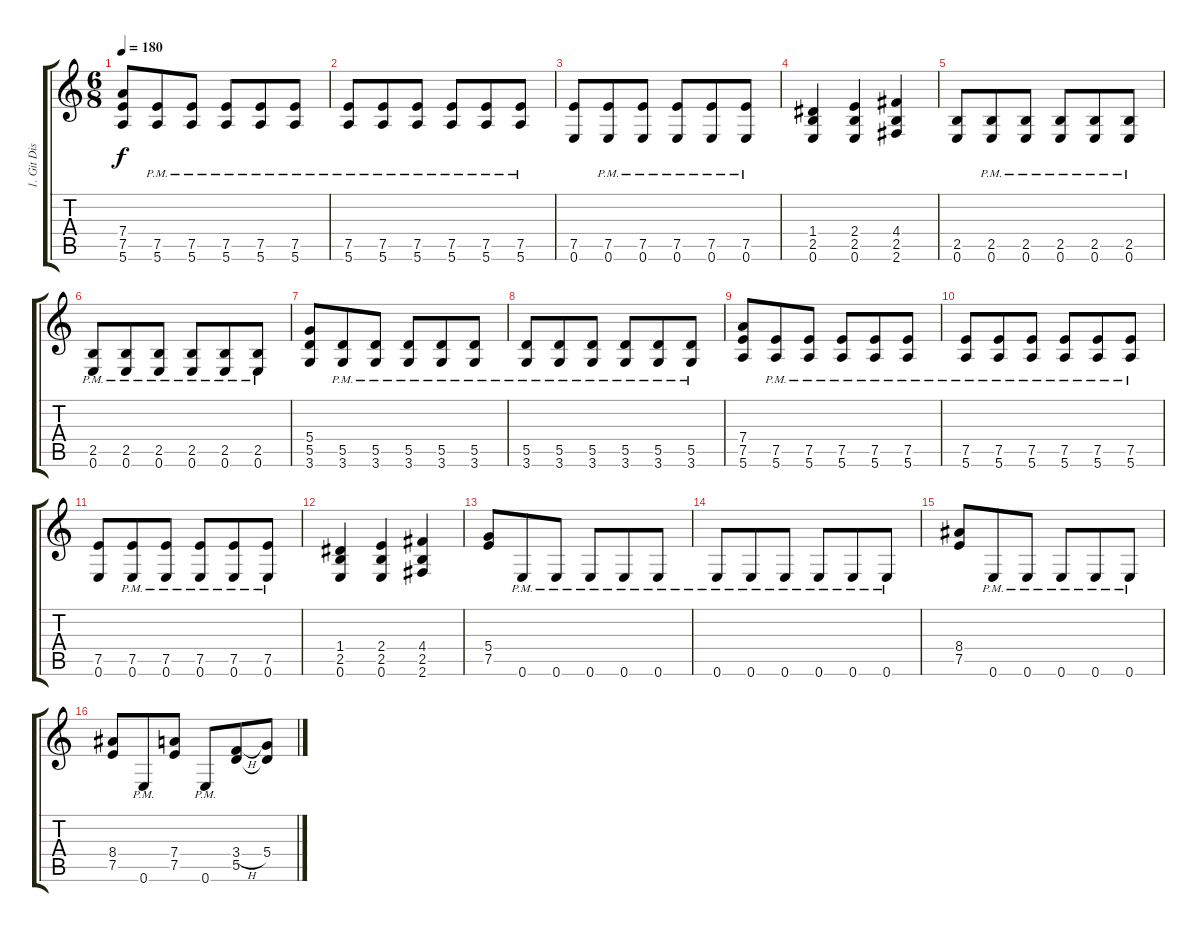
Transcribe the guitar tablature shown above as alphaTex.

\track ("1. Git Dist" "1. Git Dis") {instrument distortionguitar}
\staff {score tabs}
\tuning (E4 B3 G3 D3 A2 E2) {hide}
\ts (6 8)
\tempo 180
\clef g2
\ks c
(7.4 7.5 5.6).8{dy f} (7.5{pm} 5.6{pm}).8 (7.5{pm} 5.6{pm}).8 (7.5{pm} 5.6{pm}).8 (7.5{pm} 5.6{pm}).8 (7.5{pm} 5.6{pm}).8 |
(7.5{pm} 5.6{pm}).8 (7.5{pm} 5.6{pm}).8 (7.5{pm} 5.6{pm}).8 (7.5{pm} 5.6{pm}).8 (7.5{pm} 5.6{pm}).8 (7.5{pm} 5.6{pm}).8 |
(7.5 0.6).8 (7.5{pm} 0.6{pm}).8 (7.5{pm} 0.6{pm}).8 (7.5{pm} 0.6{pm}).8 (7.5{pm} 0.6{pm}).8 (7.5{pm} 0.6{pm}).8 |
(1.4 2.5 0.6).4 (2.4 2.5 0.6).4 (4.4 2.5 2.6).4 |
(2.5 0.6).8 (2.5{pm} 0.6{pm}).8 (2.5{pm} 0.6{pm}).8 (2.5{pm} 0.6{pm}).8 (2.5{pm} 0.6{pm}).8 (2.5{pm} 0.6{pm}).8 |
(2.5{pm} 0.6{pm}).8 (2.5{pm} 0.6{pm}).8 (2.5{pm} 0.6{pm}).8 (2.5{pm} 0.6{pm}).8 (2.5{pm} 0.6{pm}).8 (2.5{pm} 0.6{pm}).8 |
(5.4 5.5 3.6).8 (5.5{pm} 3.6{pm}).8 (5.5{pm} 3.6{pm}).8 (5.5{pm} 3.6{pm}).8 (5.5{pm} 3.6{pm}).8 (5.5{pm} 3.6{pm}).8 |
(5.5{pm} 3.6{pm}).8 (5.5{pm} 3.6{pm}).8 (5.5{pm} 3.6{pm}).8 (5.5{pm} 3.6{pm}).8 (5.5{pm} 3.6{pm}).8 (5.5{pm} 3.6{pm}).8 |
(7.4 7.5 5.6).8 (7.5{pm} 5.6{pm}).8 (7.5{pm} 5.6{pm}).8 (7.5{pm} 5.6{pm}).8 (7.5{pm} 5.6{pm}).8 (7.5{pm} 5.6{pm}).8 |
(7.5{pm} 5.6{pm}).8 (7.5{pm} 5.6{pm}).8 (7.5{pm} 5.6{pm}).8 (7.5{pm} 5.6{pm}).8 (7.5{pm} 5.6{pm}).8 (7.5{pm} 5.6{pm}).8 |
(7.5 0.6).8 (7.5{pm} 0.6{pm}).8 (7.5{pm} 0.6{pm}).8 (7.5{pm} 0.6{pm}).8 (7.5{pm} 0.6{pm}).8 (7.5{pm} 0.6{pm}).8 |
(1.4 2.5 0.6).4 (2.4 2.5 0.6).4 (4.4 2.5 2.6).4 |
(5.4 7.5).8 0.6{pm}.8 0.6{pm}.8 0.6{pm}.8 0.6{pm}.8 0.6{pm}.8 |
0.6{pm}.8 0.6{pm}.8 0.6{pm}.8 0.6{pm}.8 0.6{pm}.8 0.6{pm}.8 |
(8.4 7.5).8 0.6{pm}.8 0.6{pm}.8 0.6{pm}.8 0.6{pm}.8 0.6{pm}.8 |
(8.4 7.5).8 0.6{pm}.8 (7.4 7.5).8 0.6{pm}.8 (3.4{h} 5.5).8 (5.4 5.5{t}).8
